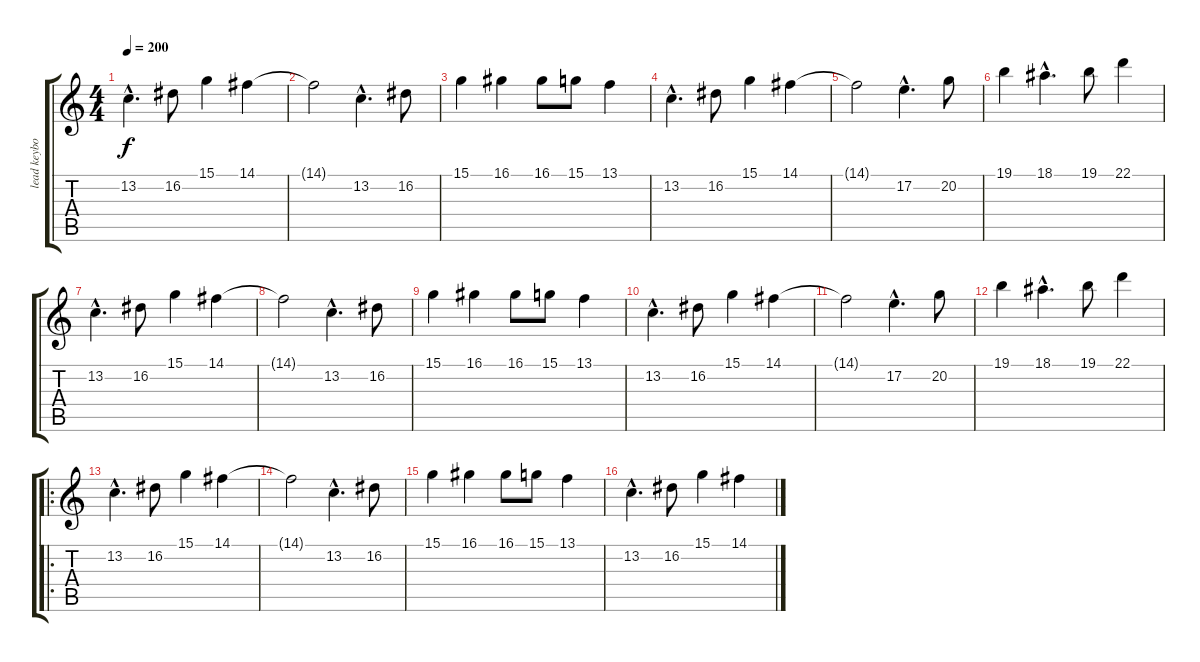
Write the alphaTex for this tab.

\track ("lead keyboard" "lead keybo") {instrument acousticgrandpiano}
\staff {score tabs}
\tuning (E4 B3 G3 D3 A2 E2) {hide}
\ts (4 4)
\tempo 200
\clef g2
\ks c
13.2{hac}.4{d dy f} 16.2.8 15.1.4 14.1.4 |
14.1{t}.2 13.2{hac}.4{d} 16.2.8 |
15.1.4 16.1.4 16.1.8 15.1.8 13.1.4 |
13.2{hac}.4{d} 16.2.8 15.1.4 14.1.4 |
14.1{t}.2 17.2{hac}.4{d} 20.2.8 |
19.1.4 18.1{hac}.4{d} 19.1.8 22.1.4 |
13.2{hac}.4{d} 16.2.8 15.1.4 14.1.4 |
14.1{t}.2 13.2{hac}.4{d} 16.2.8 |
15.1.4 16.1.4 16.1.8 15.1.8 13.1.4 |
13.2{hac}.4{d} 16.2.8 15.1.4 14.1.4 |
14.1{t}.2 17.2{hac}.4{d} 20.2.8 |
19.1.4 18.1{hac}.4{d} 19.1.8 22.1.4 |
\ro
13.2{hac}.4{d} 16.2.8 15.1.4 14.1.4 |
14.1{t}.2 13.2{hac}.4{d} 16.2.8 |
15.1.4 16.1.4 16.1.8 15.1.8 13.1.4 |
13.2{hac}.4{d} 16.2.8 15.1.4 14.1.4
